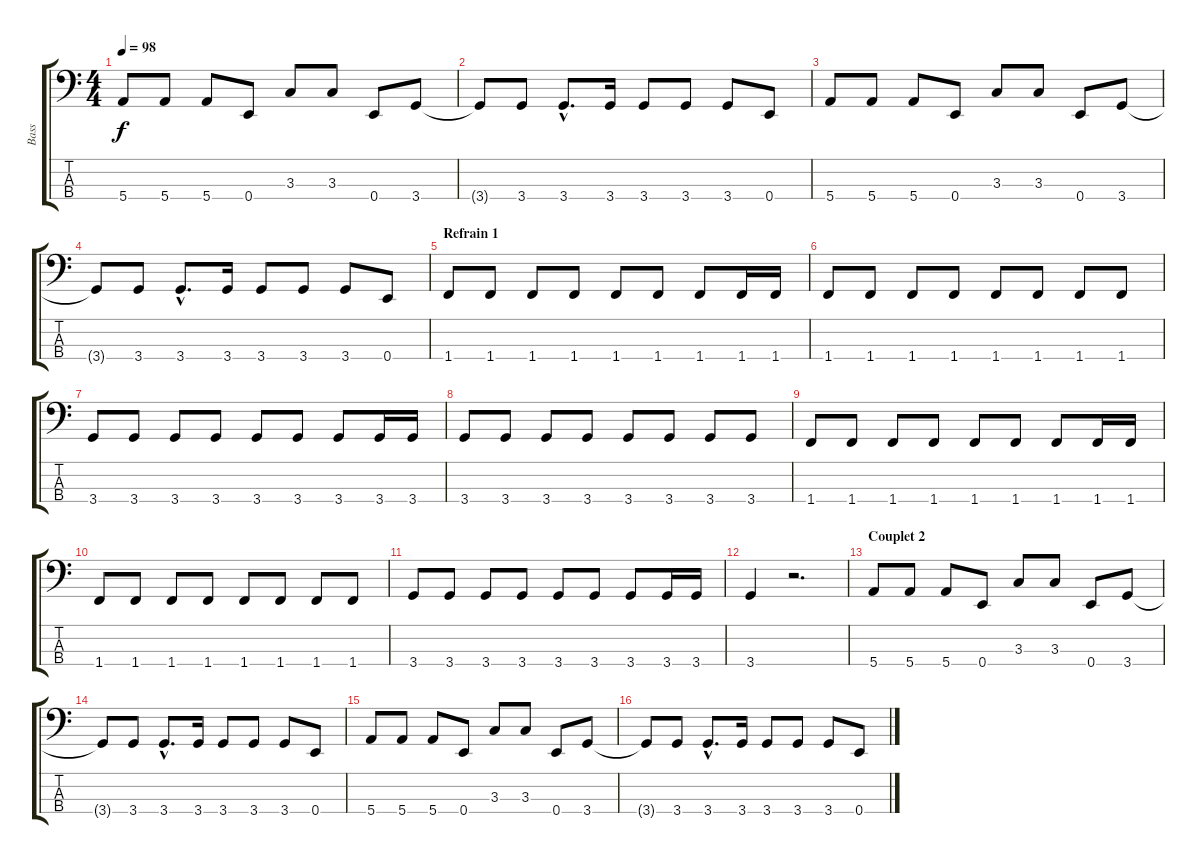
\track ("Bass" "Bass") {instrument electricbasspick}
\staff {score tabs}
\tuning (G2 D2 A1 E1) {hide}
\ts (4 4)
\tempo 98
\clef f4
\ks c
5.4.8{dy f} 5.4.8 5.4.8 0.4.8 3.3.8 3.3.8 0.4.8 3.4.8 |
3.4{t}.8 3.4.8 3.4{hac}.8{d} 3.4.16 3.4.8 3.4.8 3.4.8 0.4.8 |
5.4.8 5.4.8 5.4.8 0.4.8 3.3.8 3.3.8 0.4.8 3.4.8 |
3.4{t}.8 3.4.8 3.4{hac}.8{d} 3.4.16 3.4.8 3.4.8 3.4.8 0.4.8 |
\section ("" "Refrain 1")
1.4.8 1.4.8 1.4.8 1.4.8 1.4.8 1.4.8 1.4.8 1.4.16 1.4.16 |
1.4.8 1.4.8 1.4.8 1.4.8 1.4.8 1.4.8 1.4.8 1.4.8 |
3.4.8 3.4.8 3.4.8 3.4.8 3.4.8 3.4.8 3.4.8 3.4.16 3.4.16 |
3.4.8 3.4.8 3.4.8 3.4.8 3.4.8 3.4.8 3.4.8 3.4.8 |
1.4.8 1.4.8 1.4.8 1.4.8 1.4.8 1.4.8 1.4.8 1.4.16 1.4.16 |
1.4.8 1.4.8 1.4.8 1.4.8 1.4.8 1.4.8 1.4.8 1.4.8 |
3.4.8 3.4.8 3.4.8 3.4.8 3.4.8 3.4.8 3.4.8 3.4.16 3.4.16 |
3.4.4 r.2{d} |
\section ("" "Couplet 2")
5.4.8 5.4.8 5.4.8 0.4.8 3.3.8 3.3.8 0.4.8 3.4.8 |
3.4{t}.8 3.4.8 3.4{hac}.8{d} 3.4.16 3.4.8 3.4.8 3.4.8 0.4.8 |
5.4.8 5.4.8 5.4.8 0.4.8 3.3.8 3.3.8 0.4.8 3.4.8 |
3.4{t}.8 3.4.8 3.4{hac}.8{d} 3.4.16 3.4.8 3.4.8 3.4.8 0.4.8
